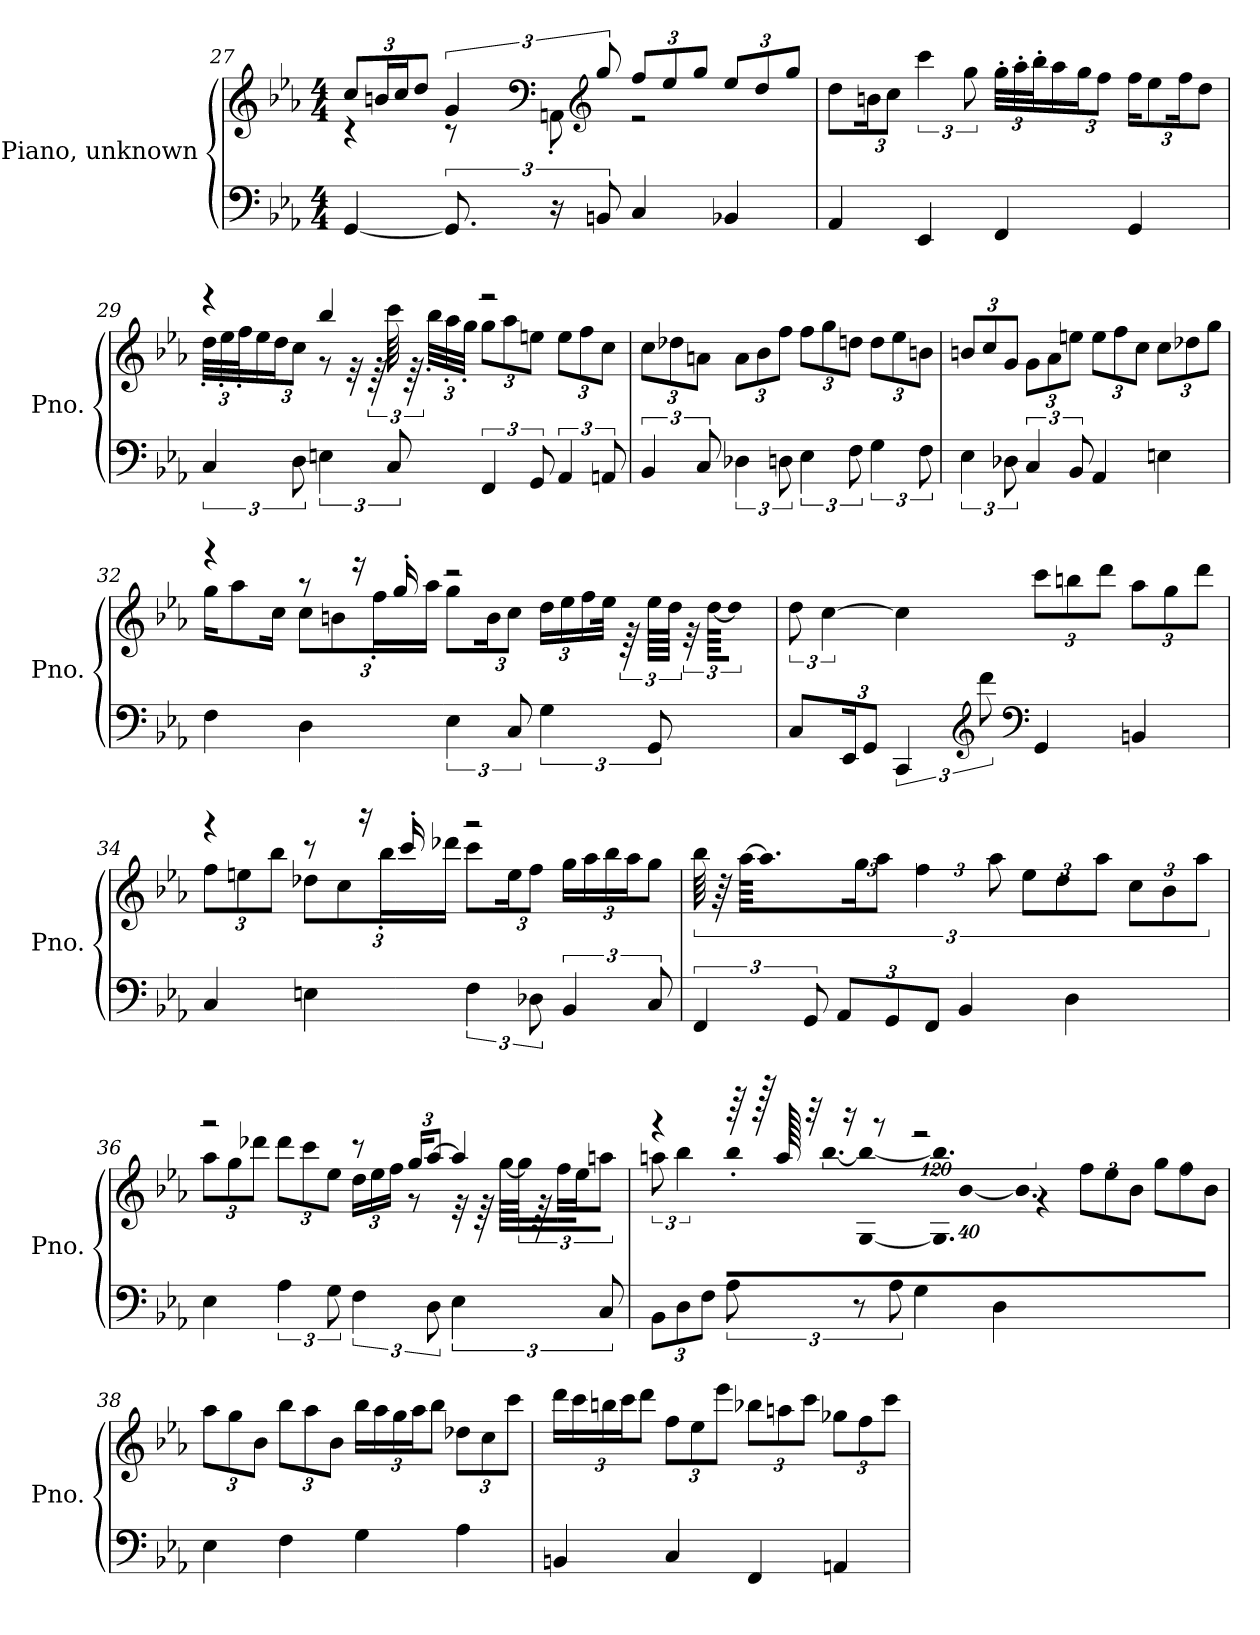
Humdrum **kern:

**kern	**kern
*part1	*part1
*staff2	*staff1
*I"Piano, unknown	*
*I'Pno.	*
!!LO:LB:g=z
*clefF4	*clefG2
*k[b-e-a-]	*k[b-e-a-]
*M4/4	*M4/4
*	*Xbrackettup
=27	=27
*	*^
[4GG/	12cc/L	4r
.	24bn/L	.
.	24cc/J	.
.	12dd/J	.
*	*brackettup	*
12.GG/]	6g/	8r
*	*clefF4	*
24r	.	8AAn'\
*	*clefG2	*
12BBn/	12gg/	.
*	*Xbrackettup	*
4C/	12ff/L	2r
.	12ee-/	.
.	12gg/J	.
4BB-X/	12ee-/L	.
.	12dd/	.
.	12gg/J	.
*	*v	*v
=28	=28
4AA-/	8dd\L
.	24bn\K
.	12cc\J
*	*brackettup
4EE-/	6ccc\
.	12gg\
*	*Xbrackettup
4FF/	48gg'\LLL
.	48aa-'\
.	48bb-'\J
.	16aa-\
.	24gg\J
.	12ff\J
4GG/	24ff\KL
.	12ee-\
.	24ff\K
.	12dd\J
!!LO:LB:g=z
=29	=29
*	*^
6C/	4r	48dd'\LLL
.	.	48ee-'\
.	.	48ff'\J
.	.	16ee-\
.	.	24dd\J
12D\	.	12cc\J
6En\	4bb-/	8r
.	.	32r
*	*	*brackettup
.	.	96r
12C/	.	96ccc\
.	.	96r
*	*	*Xbrackettup
.	.	48bb-'\LLL
.	.	48aa-'\
.	.	48gg'\JJJ
6FF/	2r	12gg\L
.	.	12aa-\
12GG/	.	12een\J
6AA-/	.	12ee\L
.	.	12ff\
12AAn/	.	12cc\J
*	*v	*v
=30	=30
6BB-/	12cc\L
.	12dd-X\
12C/	12an\J
6D-X\	12a\L
.	12b-\
12Dn\	12ff\J
6E-\	12ff\L
.	12gg\
12F\	12ddn\J
6G\	12dd\L
.	12ee-\
12F\	12bn\J
!!LO:PB:g=z
=31	=31
6E-\	12bn/L
.	12cc/
12D-X\	12g/J
6C/	12g\L
.	12a-\
12BB-/	12een\J
4AA-/	12ee\L
.	12ff\
.	12cc\J
4En\	12cc\L
.	12dd-X\
.	12gg\J
=32	=32
*	*^
4F\	4r	16gg\KL
.	.	8aa-\
.	.	16cc\Jk
4D\	8r	12cc\L
.	.	12bn\
.	16r	.
.	.	24ff'\L
.	16gg'/	.
.	.	24aa-\JJ
6E-\	2r	8gg\L
.	.	24b\K
12C/	.	12cc\J
6G\	.	24dd\LL
.	.	24ee-\
.	.	24ff\
.	.	32ee-\JJk
*	*	*brackettup
.	.	96r
12GG/	.	96ee-\LLLL
.	.	96dd\JJJJ
.	.	48r
.	.	[96dd\KLLL
.	.	32dd\JJJ]
*	*v	*v
!!LO:LB:g=z
=33	=33
8C/L	12dd\
.	[6cc\
*Xbrackettup	*
24EE-/K	.
12GG/J	.
*brackettup	*
6CC/	4cc\]
*clefG2	*
12ddd\	.
*clefF4	*
*	*Xbrackettup
4GG/	12ccc\L
.	12bbn\
.	12ddd\J
4BBn/	12aa-\L
.	12gg\
.	12ddd\J
=34	=34
*	*^
4C/	4r	12ff\L
.	.	12een\
.	.	12bb-\J
4En\	8r	12dd-X\L
.	.	12cc\
.	16r	.
.	.	24bb-'\L
.	16ccc'/	.
.	.	24ddd-X\JJ
6F\	2r	8ccc\L
.	.	24ee\K
12D-X\	.	12ff\J
6BB-/	.	24gg\LL
.	.	24aa-\
.	.	24bb-\
.	.	24aa-\J
12C/	.	12gg\J
*	*v	*v
!!LO:LB:g=z
=35	=35
*	*brackettup
6FF/	96bb-\
.	96r
.	[96aa-\KKLL
.	16.aa-\]
*	*Xbrackettup
.	24gg\J
12GG/	12aa-\J
*Xbrackettup	*brackettup
12AA-/L	6ff\
12GG/	.
12FF/J	12aa-\
*	*Xbrackettup
4BB-/	12ee-\L
.	12dd\
.	12aa-\J
4D\	12cc\L
.	12b-\
.	12aa-\J
=36	=36
*	*^
4E-\	2r	12aa-\L
.	.	12gg\
.	.	12ddd-X\J
*brackettup	*	*
6A-\	.	12ddd-\L
.	.	12ccc\
12G\	.	12ee-\J
6F\	8r	24dd\LL
.	.	24ee-\
.	.	24ff\JJ
.	24gg/KL	8r
12D\	[12aa-/J	.
6E-\	4aa-/]	32r
.	.	64r
.	.	[64gg\LLLL
*	*	*brackettup
.	.	96gg\JJJJ]
.	.	96r
.	.	24ff\LL
*	*	*Xbrackettup
.	.	24ee-\J
12C/	.	12aan\J
!!LO:LB:g=z	!!
=37	=37	=37
*Xbrackettup	*	*brackettup
12BB-\L	4r	12aan\
12D\	.	6bb-\
12F\J	.	.
*brackettup	*	*
!	!	!LO:N:vis=32
12A-\	64r	640%23bb-'\LLL
.	128r	.
.	128aa/	.
.	32r	.
!	!	!LO:N:vis=32.
.	.	[1920%103bb-\
.	16r	.
12r	.	.
!	!	!LO:N:vis=64
.	.	[960%17G\ 960%17bb-\_K
!	!	!LO:N:vis=32.
.	.	1920%103G\] 1920%103bb-\]
.	8r	.
!	!	!LO:N:vis=64
.	.	[960%17b-\K
12A-\	.	.
!	!	!LO:N:vis=32.
.	.	1920%103b-\JJJ]
!	!	!LO:N:vis=64
.	.	960%17r
*	*	*Xbrackettup
4G\	2r	12ff\L
.	.	12ee-\
.	.	12b-\J
4D\	.	12gg\L
.	.	12ff\
.	.	12b-\J
*	*v	*v
=38	=38
4E-\	12aa-\L
.	12gg\
.	12b-\J
4F\	12bb-\L
.	12aa-\
.	12b-\J
4G\	24bb-\LL
.	24aa-\
.	24gg\
.	24aa-\J
.	12bb-\J
4A-\	12dd-X\L
.	12cc\
.	12ccc\J
!!LO:LB:g=z
=39	=39
4BBn/	24ddd\LL
.	24ccc\
.	24bbn\
.	24ccc\J
.	12ddd\J
4C/	12ff\L
.	12ee-\
.	12eee-\J
4FF/	12bb-X\L
.	12aan\
.	12ccc\J
4AAn/	12gg-X\L
.	12ff\
.	12ccc\J
=	=
*-	*-
